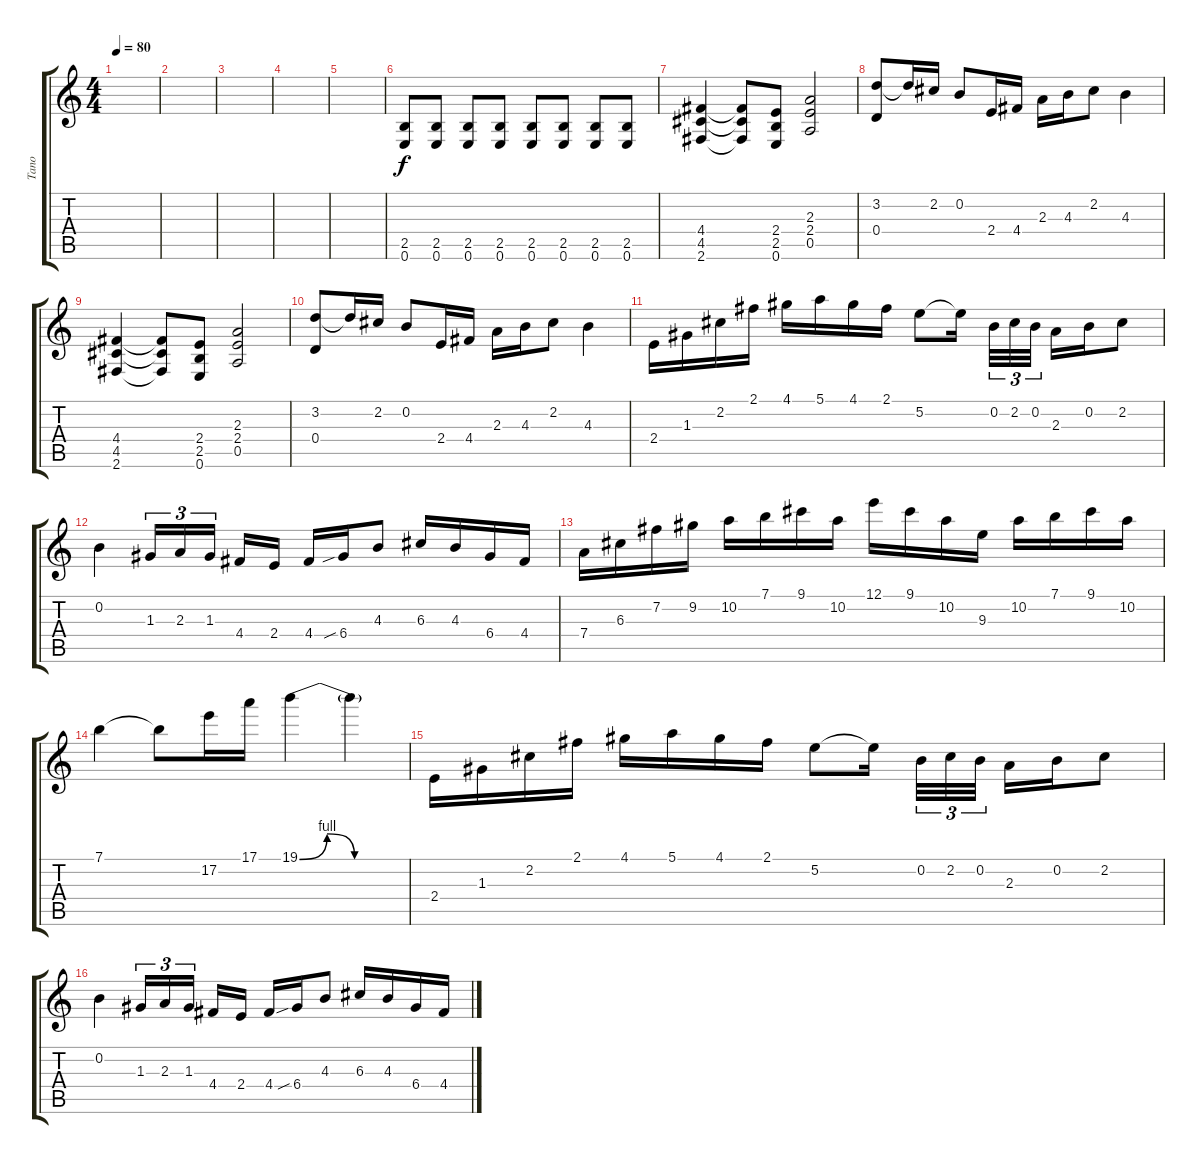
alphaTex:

\track ("Tano" "Tano") {instrument distortionguitar}
\staff {score tabs}
\tuning (E4 B3 G3 D3 A2 E2) {hide}
\ts (4 4)
\tempo 80
\clef g2
\ks c
|
|
|
|
|
(2.5 0.6).8{volume 11} (2.5 0.6).8 (2.5 0.6).8 (2.5 0.6).8 (2.5 0.6).8 (2.5 0.6).8 (2.5 0.6).8 (2.5 0.6).8 |
(4.4 4.5 2.6).4 (4.4{t} 4.5{t} 2.6{t}).8 (2.4 2.5 0.6).8 (2.3 2.4 0.5).2 |
(3.2 0.4).8 3.2{t}.16 2.2.16 0.2.8 2.4.16 4.4.16 2.3.16 4.3.16 2.2.8 4.3.4 |
(4.4 4.5 2.6).4 (4.4{t} 4.5{t} 2.6{t}).8 (2.4 2.5 0.6).8 (2.3 2.4 0.5).2 |
(3.2 0.4).8 3.2{t}.16 2.2.16 0.2.8 2.4.16 4.4.16 2.3.16 4.3.16 2.2.8 4.3.4 |
2.4.16 1.3.16 2.2.16 2.1.16 4.1.16 5.1.16 4.1.16 2.1.16 5.2.8 5.2{t}.16 0.2.32{tu (3 2)} 2.2.32{tu (3 2)} 0.2.32{tu (3 2)} 2.3.16 0.2.16 2.2.8 |
0.2.4 1.3.16{tu (3 2)} 2.3.16{tu (3 2)} 1.3.16{tu (3 2)} 4.4.16 2.4.16 4.4.16 6.4{sib}.16 4.3.8 6.3.16 4.3.16 6.4.16 4.4.16 |
7.4.16 6.3.16 7.2.16 9.2.16 10.2.16 7.1.16 9.1.16 10.2.16 12.1.16 9.1.16 10.2.16 9.3.16 10.2.16 7.1.16 9.1.16 10.2.16 |
7.1.4 7.1{t}.8 17.2.16 17.1.16 19.1{be (custom 0 0 15 4 30 0 60 0)}.4 19.1{t}.4 |
2.4.16 1.3.16 2.2.16 2.1.16 4.1.16 5.1.16 4.1.16 2.1.16 5.2.8 5.2{t}.16 0.2.32{tu (3 2)} 2.2.32{tu (3 2)} 0.2.32{tu (3 2)} 2.3.16 0.2.16 2.2.8 |
0.2.4 1.3.16{tu (3 2)} 2.3.16{tu (3 2)} 1.3.16{tu (3 2)} 4.4.16 2.4.16 4.4.16 6.4{sib}.16 4.3.8 6.3.16 4.3.16 6.4.16 4.4.16
